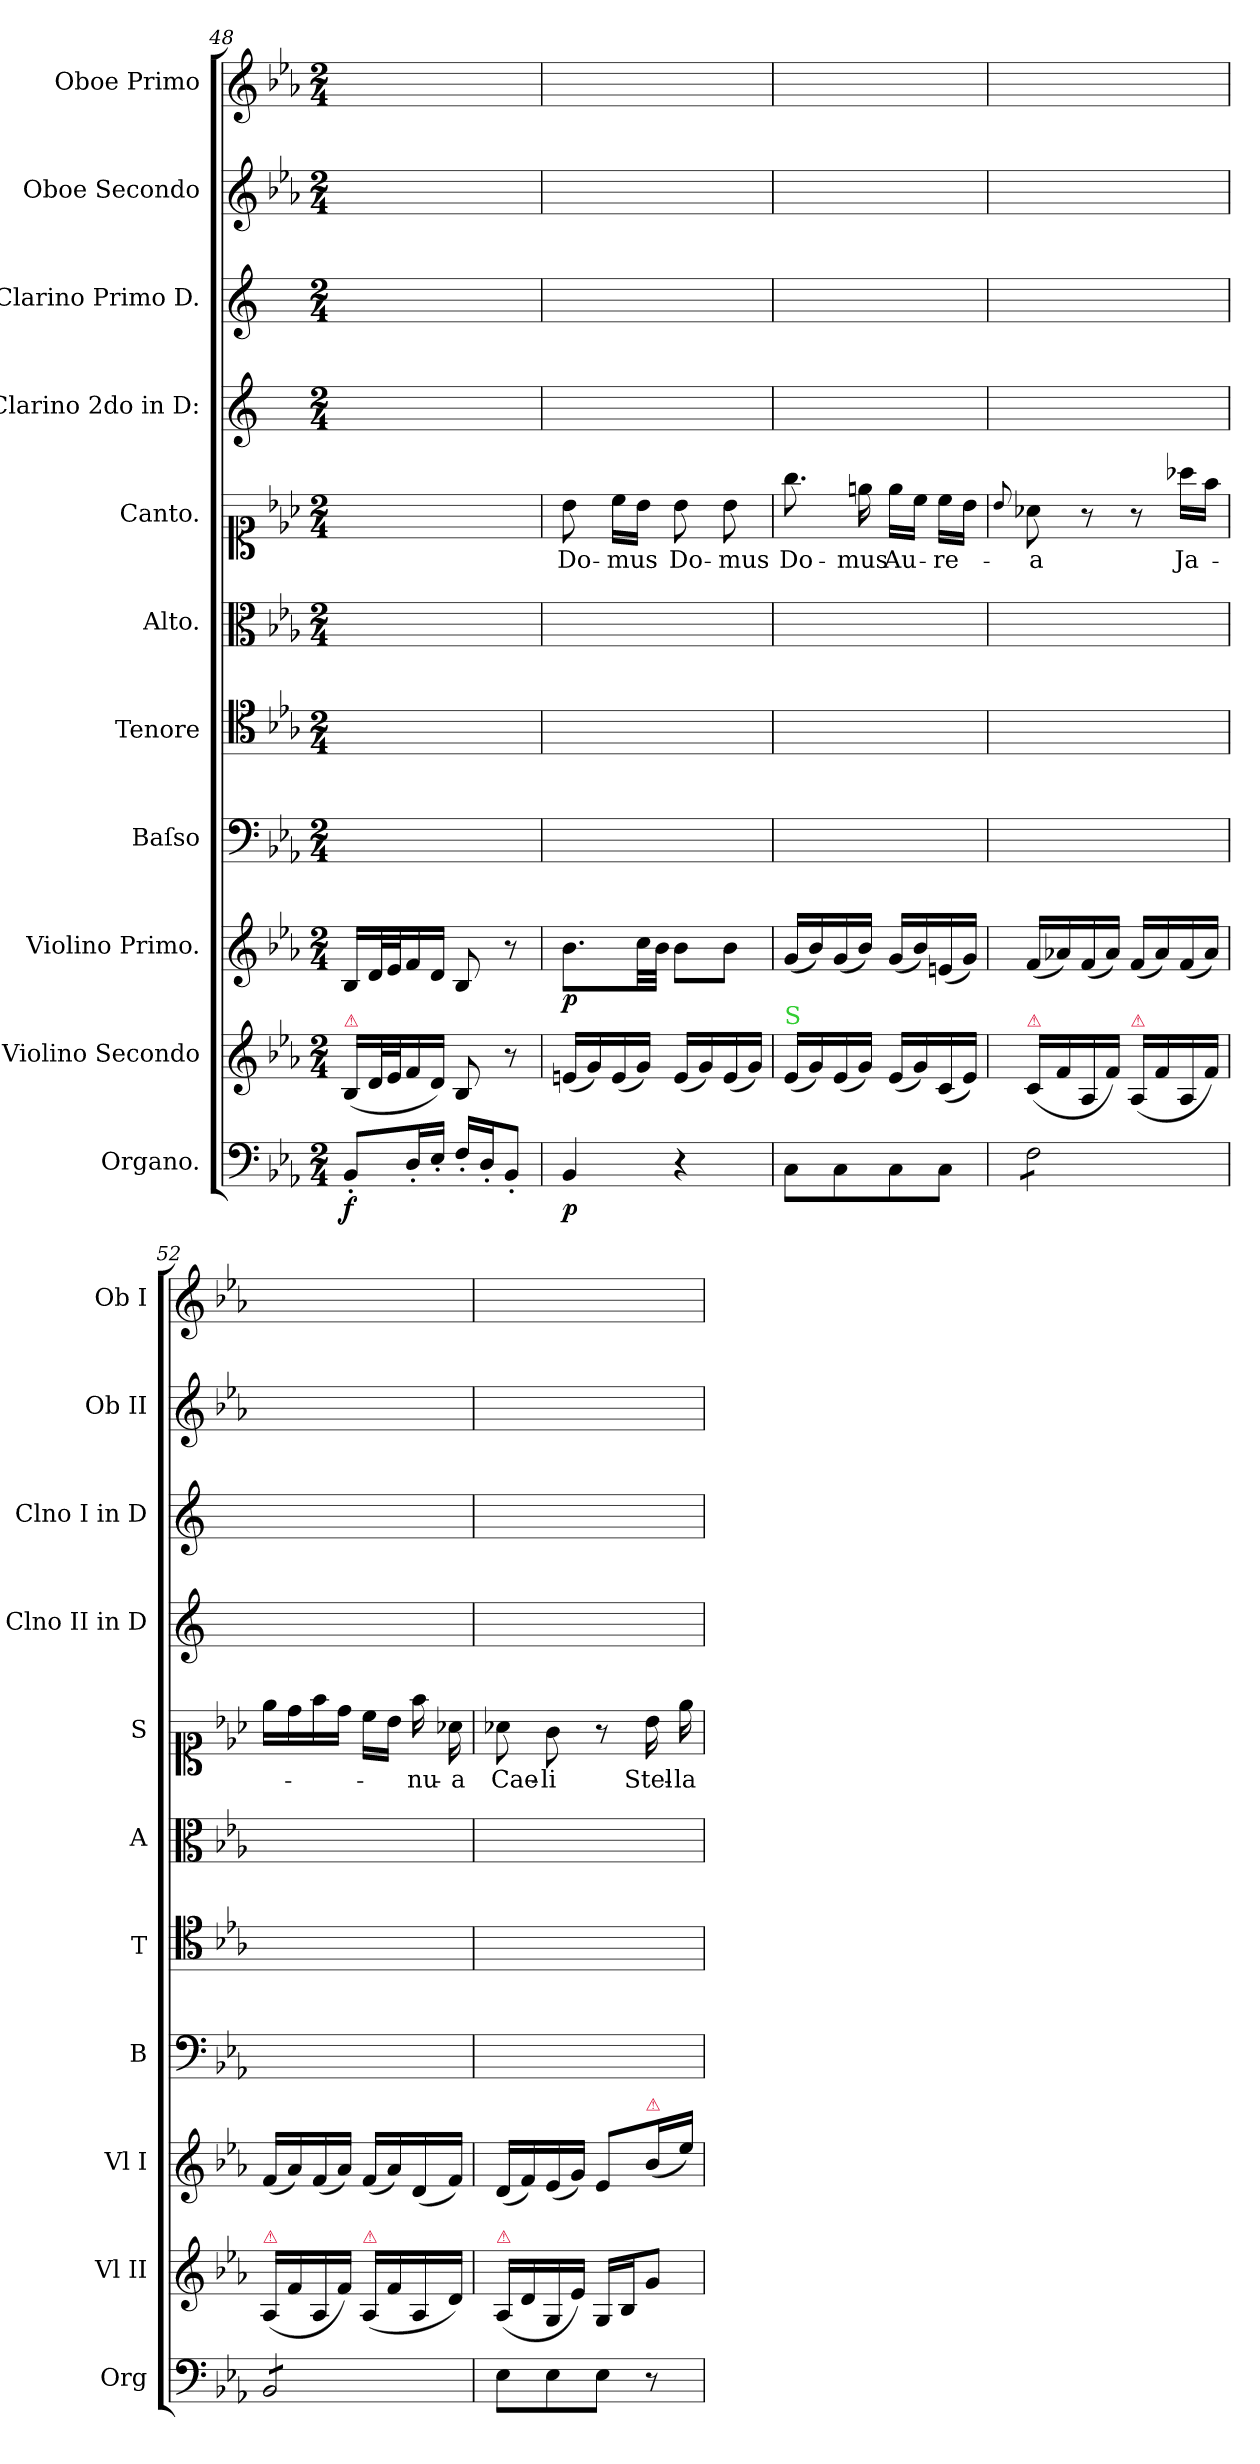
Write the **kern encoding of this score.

**kern	**dynam	**kern	**dynam	**kern	**dynam	**kern	**kern	**kern	**kern	**text	**kern	**kern	**kern	**kern
*part11	*part11	*part10	*part10	*part9	*part9	*part8	*part7	*part6	*part5	*part5	*part4	*part3	*part2	*part1
*staff11	*staff11	*staff10	*staff10	*staff9	*staff9	*staff8	*staff7	*staff6	*staff5	*staff5	*staff4	*staff3	*staff2	*staff1
*I"Organo.	*	*I"Violino Secondo	*	*I"Violino Primo.	*	*I"Baſso	*I"Tenore	*I"Alto.	*I"Canto.	*	*I"Clarino 2do in D:	*I"Clarino Primo D.	*I"Oboe Secondo	*I"Oboe Primo
*I'Org	*	*I'Vl II	*	*I'Vl I	*	*I'B	*I'T	*I'A	*I'S	*	*I'Clno II in D	*I'Clno I in D	*I'Ob II	*I'Ob I
*clefF4	*	*clefG2	*	*clefG2	*	*clefF4	*clefC4	*clefC3	*clefC1	*	*clefG2	*clefG2	*clefG2	*clefG2
*	*	*	*	*	*	*	*	*	*	*	*ITrd-1c-2	*ITrd-1c-2	*	*
*k[b-e-a-]	*	*k[b-e-a-]	*	*k[b-e-a-]	*	*k[b-e-a-]	*k[b-e-a-]	*k[b-e-a-]	*k[b-e-a-]	*	*k[f#c#]	*k[f#c#]	*k[b-e-a-]	*k[b-e-a-]
*E-:	*	*E-:	*	*E-:	*	*E-:	*E-:	*E-:	*E-:	*	*	*	*E-:	*E-:
*M2/4	*	*M2/4	*	*M2/4	*	*M2/4	*M2/4	*M2/4	*M2/4	*	*M2/4	*M2/4	*M2/4	*M2/4
=48	=48	=48	=48	=48	=48	=48	=48	=48	=48	=48	=48	=48	=48	=48
!	!	!LO:TX:a:color=crimson:t=⚠	!	!	!	!	!	!	!	!	!	!	!	!
8BB-'/L	f	(16B-/LL	.	16B-/LL	.	2ryy	2ryy	2ryy	2ryy	.	2ryy	2ryy	2ryy	2ryy
.	.	32d/L	.	32d/L	.	.	.	.	.	.	.	.	.	.
.	.	32e-/J	.	32e-/J	.	.	.	.	.	.	.	.	.	.
16D'/L	.	16f/	.	16f/	.	.	.	.	.	.	.	.	.	.
16E-'/JJ	.	16d/JJ)	.	16d/JJ	.	.	.	.	.	.	.	.	.	.
16F'/LL	.	8B-/	.	8B-/	.	.	.	.	.	.	.	.	.	.
16D'/J	.	.	.	.	.	.	.	.	.	.	.	.	.	.
8BB-'/J	.	8r	.	8r	.	.	.	.	.	.	.	.	.	.
=49	=49	=49	=49	=49	=49	=49	=49	=49	=49	=49	=49	=49	=49	=49
!	!	!	!	!	!LO:DY:b	!	!	!	!	!	!	!	!	!
4BB-/	p	(16en/LL	pia.	8.b-\L	p	2ryy	2ryy	2ryy	8b-\	Do-	2ryy	2ryy	2ryy	2ryy
.	.	16g/)	.	.	.	.	.	.	.	.	.	.	.	.
.	.	(16e/	.	.	.	.	.	.	16cc\LL	-mus	.	.	.	.
.	.	16g/JJ)	.	32cc\LL	.	.	.	.	16b-\JJ	.	.	.	.	.
.	.	.	.	32b-\JJJ	.	.	.	.	.	.	.	.	.	.
!	!	!	!	!	!	!	!	!	!	!LO:LY:i	!	!	!	!
4r	.	(16e/LL	.	8b-\L	.	.	.	.	8b-\	Do-	.	.	.	.
.	.	16g/)	.	.	.	.	.	.	.	.	.	.	.	.
!	!	!	!	!	!	!	!	!	!	!LO:LY:i	!	!	!	!
.	.	(16e/	.	8b-\J	.	.	.	.	8b-\	-mus	.	.	.	.
.	.	16g/JJ)	.	.	.	.	.	.	.	.	.	.	.	.
=50	=50	=50	=50	=50	=50	=50	=50	=50	=50	=50	=50	=50	=50	=50
!	!	!LO:TX:a:color=limegreen:t=S	!	!	!	!	!	!	!	!	!	!	!	!
8C\L	.	(16e-/LL	.	(16g/LL	.	2ryy	2ryy	2ryy	8.gg\	Do-	2ryy	2ryy	2ryy	2ryy
.	.	16g/)	.	16b-/)	.	.	.	.	.	.	.	.	.	.
8C\	.	(16e-/	.	(16g/	.	.	.	.	.	.	.	.	.	.
.	.	16g/JJ)	.	16b-/JJ)	.	.	.	.	16een\	-mus	.	.	.	.
8C\	.	(16e-/LL	.	(16g/LL	.	.	.	.	16ee\LL	Au-	.	.	.	.
.	.	16g/)	.	16b-/)	.	.	.	.	16cc\JJ	.	.	.	.	.
8C\J	.	(16c/	.	(16en/	.	.	.	.	16cc\LL	-re-	.	.	.	.
.	.	16e-/JJ)	.	16g/JJ)	.	.	.	.	16b-\JJ	.	.	.	.	.
=51	=51	=51	=51	=51	=51	=51	=51	=51	=51	=51	=51	=51	=51	=51
.	.	.	.	.	.	.	.	.	8qqb-/	.	.	.	.	.
!	!	!LO:TX:a:color=crimson:t=⚠	!	!	!	!	!	!	!	!	!	!	!	!
*tremolo	*	*	*	*	*	*	*	*	*	*	*	*	*	*
8F\L	.	(16c/LL	.	(16f/LL	.	2ryy	2ryy	2ryy	8a-X\	-a	2ryy	2ryy	2ryy	2ryy
.	.	16f/	.	16a-X/)	.	.	.	.	.	.	.	.	.	.
8F\	.	16A-/	.	(16f/	.	.	.	.	8r	.	.	.	.	.
.	.	16f/JJ)	.	16a-/JJ)	.	.	.	.	.	.	.	.	.	.
!	!	!LO:TX:a:color=crimson:t=⚠	!	!	!	!	!	!	!	!	!	!	!	!
8F\	.	(16A-/LL	.	(16f/LL	.	.	.	.	8r	.	.	.	.	.
.	.	16f/	.	16a-/)	.	.	.	.	.	.	.	.	.	.
8F\J	.	16A-/	.	(16f/	.	.	.	.	16aa-X\LL	Ja-	.	.	.	.
.	.	16f/JJ)	.	16a-/JJ)	.	.	.	.	16ff\JJ	.	.	.	.	.
=52	=52	=52	=52	=52	=52	=52	=52	=52	=52	=52	=52	=52	=52	=52
!	!	!LO:TX:a:color=crimson:t=⚠	!	!	!	!	!	!	!	!	!	!	!	!
8BB-/L	.	(16A-/LL	.	(16f/LL	.	2ryy	2ryy	2ryy	16ee-\LL	.	2ryy	2ryy	2ryy	2ryy
.	.	16f/	.	16a-/)	.	.	.	.	16dd\	.	.	.	.	.
8BB-/	.	16A-/	.	(16f/	.	.	.	.	16ff\	.	.	.	.	.
.	.	16f/JJ)	.	16a-/JJ)	.	.	.	.	16dd\JJ	.	.	.	.	.
!	!	!LO:TX:a:color=crimson:t=⚠	!	!	!	!	!	!	!	!	!	!	!	!
8BB-/	.	(16A-/LL	.	(16f/LL	.	.	.	.	16cc\LL	.	.	.	.	.
.	.	16f/	.	16a-/)	.	.	.	.	16b-\JJ	.	.	.	.	.
8BB-/J	.	16A-/	.	(16d/	.	.	.	.	16ff\	-nu-	.	.	.	.
*Xtremolo	*	*	*	*	*	*	*	*	*	*	*	*	*	*
.	.	16d/JJ)	.	16f/JJ)	.	.	.	.	16a-X\	-a	.	.	.	.
=53	=53	=53	=53	=53	=53	=53	=53	=53	=53	=53	=53	=53	=53	=53
!	!	!LO:TX:a:color=crimson:t=⚠	!	!	!	!	!	!	!	!	!	!	!	!
8E-\L	.	(16A-/LL	.	(16d/LL	.	2ryy	2ryy	2ryy	8a-X\	Cae-	2ryy	2ryy	2ryy	2ryy
.	.	16d/	.	16f/)	.	.	.	.	.	.	.	.	.	.
8E-\	.	16G/	.	(16e-/	.	.	.	.	8g\	-li	.	.	.	.
.	.	16e-/JJ)	.	16g/JJ)	.	.	.	.	.	.	.	.	.	.
8E-\J	.	16G/LL	.	8e-/L	.	.	.	.	8r	.	.	.	.	.
.	.	16B-/J	.	.	.	.	.	.	.	.	.	.	.	.
!	!	!	!	!LO:TX:a:color=crimson:t=⚠	!	!	!	!	!	!	!	!	!	!
8r	.	8g/J	.	(16b-/L	.	.	.	.	16b-\	Stel-	.	.	.	.
.	.	.	.	16ee-/JJ)	.	.	.	.	16ee-\	-la	.	.	.	.
=	=	=	=	=	=	=	=	=	=	=	=	=	=	=
*-	*-	*-	*-	*-	*-	*-	*-	*-	*-	*-	*-	*-	*-	*-
